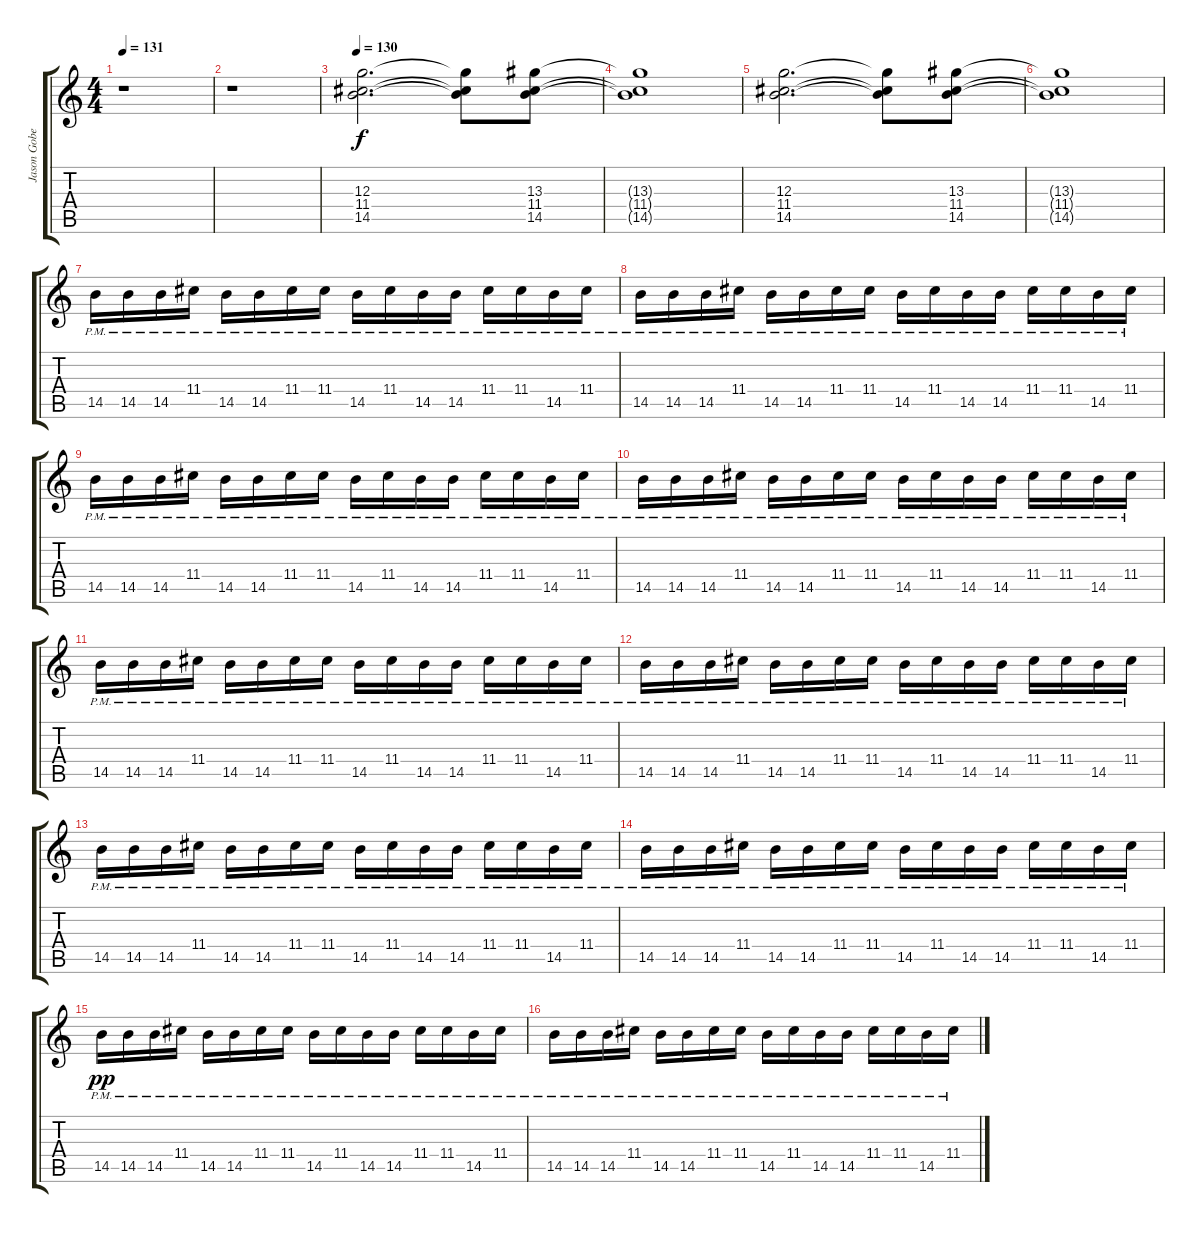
\track ("Jason Gobel (clean)" "Jason Gobe") {instrument electricguitarjazz}
\staff {score tabs}
\tuning (E4 B3 G3 D3 A2 E2) {hide}
\ts (4 4)
\tempo 131
\clef g2
\ks c
r.1{dy f} |
r.1 |
\tempo 130
(12.3 11.4 14.5).2{d} (12.3{t} 11.4{t} 14.5{t}).8 (13.3 11.4 14.5).8 |
(13.3{t} 11.4{t} 14.5{t}).1 |
(12.3 11.4 14.5).2{d} (12.3{t} 11.4{t} 14.5{t}).8 (13.3 11.4 14.5).8 |
(13.3{t} 11.4{t} 14.5{t}).1 |
14.5{pm}.16 14.5{pm}.16 14.5{pm}.16 11.4{pm}.16 14.5{pm}.16 14.5{pm}.16 11.4{pm}.16 11.4{pm}.16 14.5{pm}.16 11.4{pm}.16 14.5{pm}.16 14.5{pm}.16 11.4{pm}.16 11.4{pm}.16 14.5{pm}.16 11.4{pm}.16 |
14.5{pm}.16 14.5{pm}.16 14.5{pm}.16 11.4{pm}.16 14.5{pm}.16 14.5{pm}.16 11.4{pm}.16 11.4{pm}.16 14.5{pm}.16 11.4{pm}.16 14.5{pm}.16 14.5{pm}.16 11.4{pm}.16 11.4{pm}.16 14.5{pm}.16 11.4{pm}.16 |
14.5{pm}.16 14.5{pm}.16 14.5{pm}.16 11.4{pm}.16 14.5{pm}.16 14.5{pm}.16 11.4{pm}.16 11.4{pm}.16 14.5{pm}.16 11.4{pm}.16 14.5{pm}.16 14.5{pm}.16 11.4{pm}.16 11.4{pm}.16 14.5{pm}.16 11.4{pm}.16 |
14.5{pm}.16 14.5{pm}.16 14.5{pm}.16 11.4{pm}.16 14.5{pm}.16 14.5{pm}.16 11.4{pm}.16 11.4{pm}.16 14.5{pm}.16 11.4{pm}.16 14.5{pm}.16 14.5{pm}.16 11.4{pm}.16 11.4{pm}.16 14.5{pm}.16 11.4{pm}.16 |
14.5{pm}.16 14.5{pm}.16 14.5{pm}.16 11.4{pm}.16 14.5{pm}.16 14.5{pm}.16 11.4{pm}.16 11.4{pm}.16 14.5{pm}.16 11.4{pm}.16 14.5{pm}.16 14.5{pm}.16 11.4{pm}.16 11.4{pm}.16 14.5{pm}.16 11.4{pm}.16 |
14.5{pm}.16 14.5{pm}.16 14.5{pm}.16 11.4{pm}.16 14.5{pm}.16 14.5{pm}.16 11.4{pm}.16 11.4{pm}.16 14.5{pm}.16 11.4{pm}.16 14.5{pm}.16 14.5{pm}.16 11.4{pm}.16 11.4{pm}.16 14.5{pm}.16 11.4{pm}.16 |
14.5{pm}.16 14.5{pm}.16 14.5{pm}.16 11.4{pm}.16 14.5{pm}.16 14.5{pm}.16 11.4{pm}.16 11.4{pm}.16 14.5{pm}.16 11.4{pm}.16 14.5{pm}.16 14.5{pm}.16 11.4{pm}.16 11.4{pm}.16 14.5{pm}.16 11.4{pm}.16 |
14.5{pm}.16 14.5{pm}.16 14.5{pm}.16 11.4{pm}.16 14.5{pm}.16 14.5{pm}.16 11.4{pm}.16 11.4{pm}.16 14.5{pm}.16 11.4{pm}.16 14.5{pm}.16 14.5{pm}.16 11.4{pm}.16 11.4{pm}.16 14.5{pm}.16 11.4{pm}.16 |
14.5{pm}.16{dy pp} 14.5{pm}.16 14.5{pm}.16 11.4{pm}.16 14.5{pm}.16 14.5{pm}.16 11.4{pm}.16 11.4{pm}.16 14.5{pm}.16 11.4{pm}.16 14.5{pm}.16 14.5{pm}.16 11.4{pm}.16 11.4{pm}.16 14.5{pm}.16 11.4{pm}.16 |
14.5{pm}.16 14.5{pm}.16 14.5{pm}.16 11.4{pm}.16 14.5{pm}.16 14.5{pm}.16 11.4{pm}.16 11.4{pm}.16 14.5{pm}.16 11.4{pm}.16 14.5{pm}.16 14.5{pm}.16 11.4{pm}.16 11.4{pm}.16 14.5{pm}.16 11.4{pm}.16
